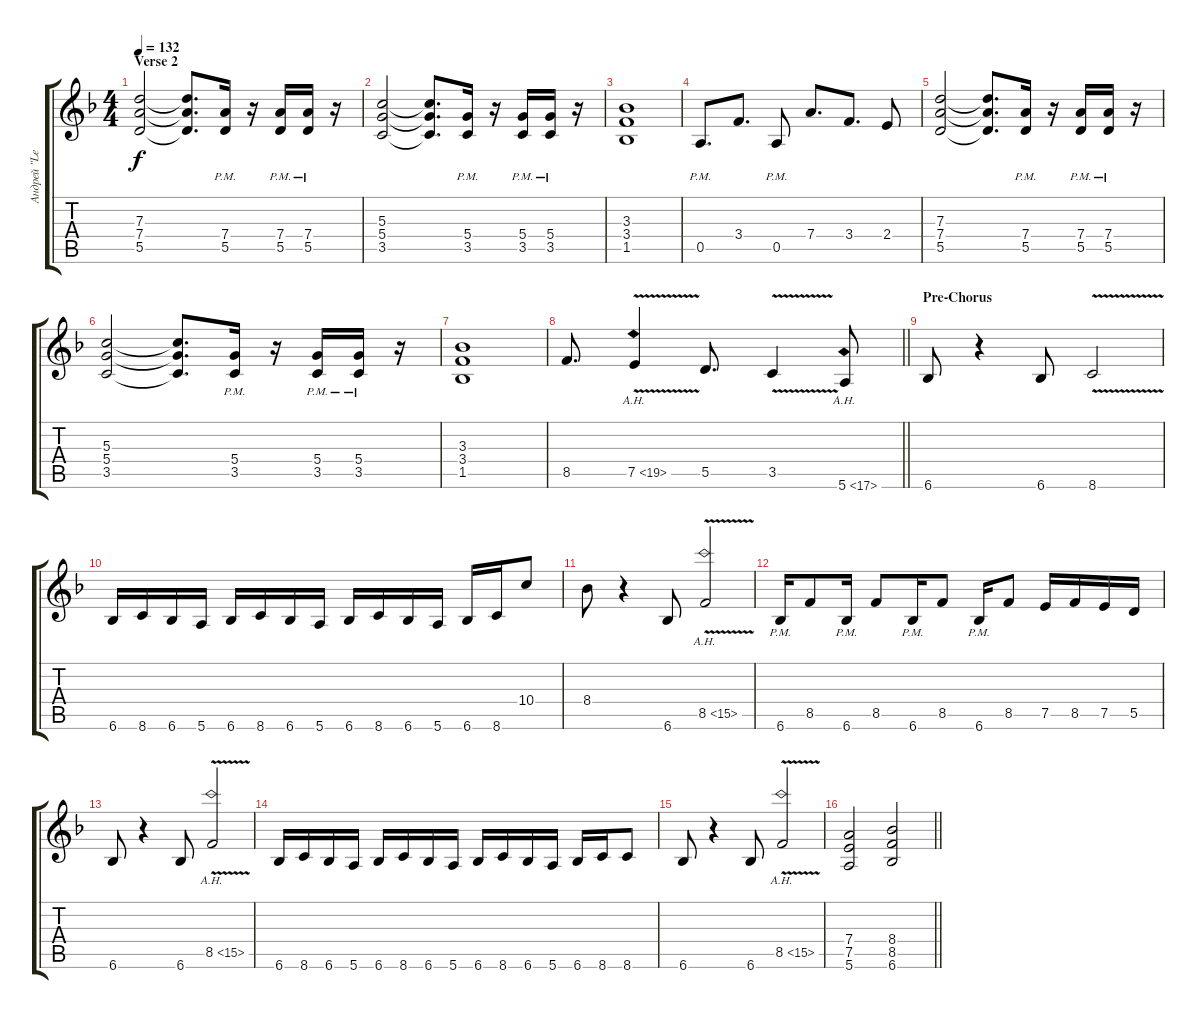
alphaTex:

\track ("Андрей \"Leo\" Леонтьев" "Андрей \"Le") {instrument distortionguitar}
\staff {score tabs}
\tuning (E4 B3 G3 D3 A2 E2) {hide}
\ts (4 4)
\section ("" "Verse 2")
\tempo 132
\clef g2
\ks f
(7.3 7.4 5.5).2{dy f} (7.3{t} 7.4{t} 5.5{t}).8{d} (7.4{pm} 5.5{pm}).16 r.16 (7.4{pm} 5.5{pm}).16 (7.4{pm} 5.5{pm}).16 r.16 |
(5.3 5.4 3.5).2 (5.3{t} 5.4{t} 3.5{t}).8{d} (5.4{pm} 3.5{pm}).16 r.16 (5.4{pm} 3.5{pm}).16 (5.4{pm} 3.5{pm}).16 r.16 |
(3.3 3.4 1.5).1 |
0.5{pm}.8{d} 3.4.8{d} 0.5{pm}.8 7.4.8{d} 3.4.8{d} 2.4.8 |
(7.3 7.4 5.5).2 (7.3{t} 7.4{t} 5.5{t}).8{d} (7.4{pm} 5.5{pm}).16 r.16 (7.4{pm} 5.5{pm}).16 (7.4{pm} 5.5{pm}).16 r.16 |
(5.3 5.4 3.5).2 (5.3{t} 5.4{t} 3.5{t}).8{d} (5.4{pm} 3.5{pm}).16 r.16 (5.4{pm} 3.5{pm}).16 (5.4{pm} 3.5{pm}).16 r.16 |
(3.3 3.4 1.5).1 |
\barLineRight lightlight
8.5.8{d} 7.5{ah 12 v}.4 5.5.8{d} 3.5{v}.4 5.6{ah 12}.8 |
\section ("" "Pre-Chorus")
6.6.8 r.4 6.6.8 8.6{v}.2 |
6.6.16 8.6.16 6.6.16 5.6.16 6.6.16 8.6.16 6.6.16 5.6.16 6.6.16 8.6.16 6.6.16 5.6.16 6.6.16 8.6.16 10.4.8 |
8.4.8 r.4 6.6.8 8.5{ah 7 v}.2 |
6.6{pm}.16 8.5.8 6.6{pm}.16 8.5.8 6.6{pm}.16 8.5.8 6.6{pm}.16 8.5.8 7.5.16 8.5.16 7.5.16 5.5.16 |
6.6.8 r.4 6.6.8 8.5{ah 7 v}.2 |
6.6.16 8.6.16 6.6.16 5.6.16 6.6.16 8.6.16 6.6.16 5.6.16 6.6.16 8.6.16 6.6.16 5.6.16 6.6.16 8.6.16 8.6.8 |
6.6.8 r.4 6.6.8 8.5{ah 7 v}.2 |
\barLineRight lightlight
(7.4 7.5 5.6).2 (8.4 8.5 6.6).2
